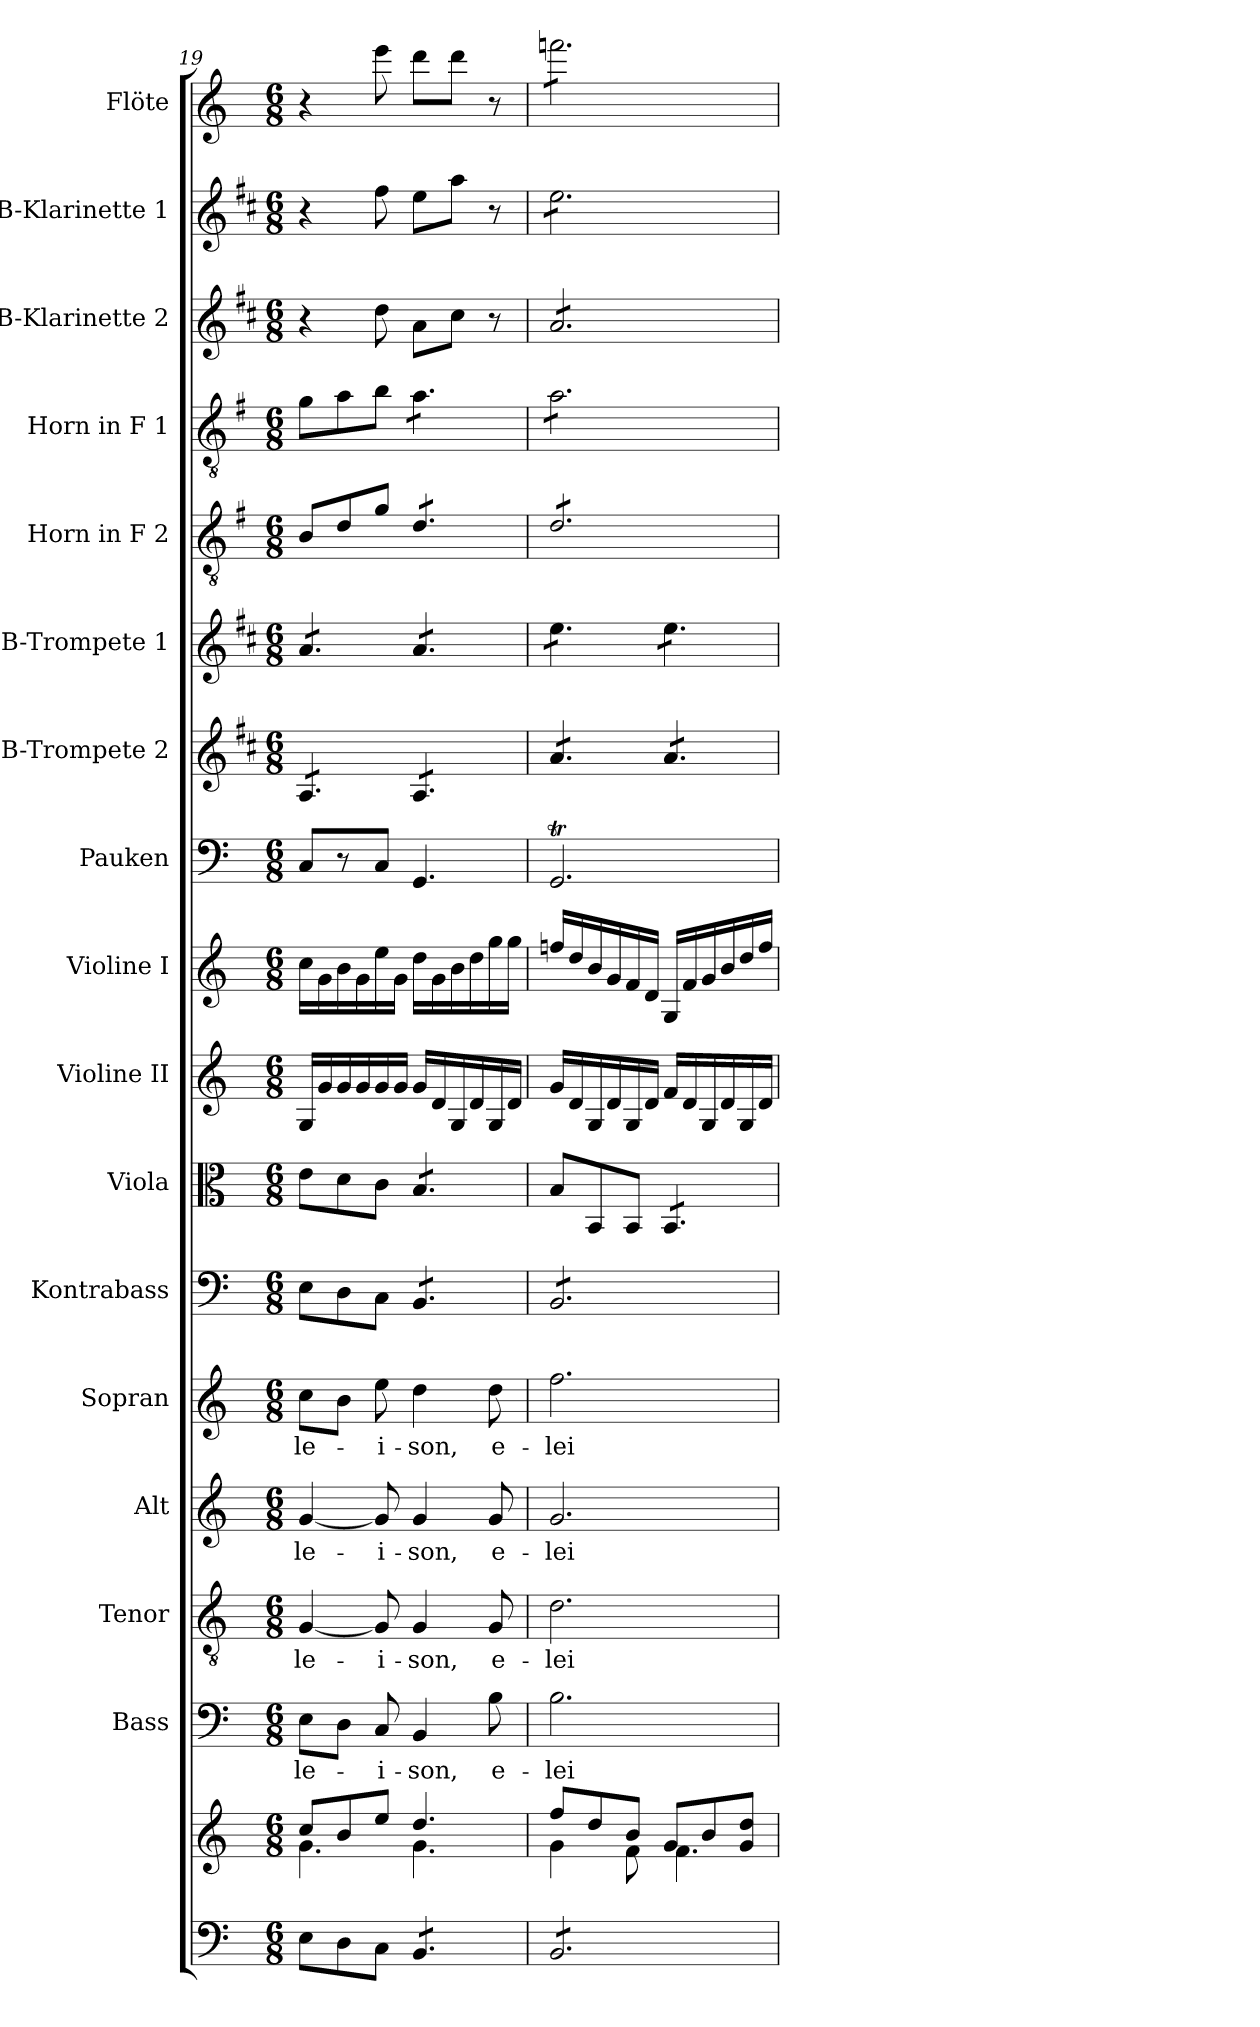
**kern	**kern	**kern	**text	**kern	**text	**kern	**text	**kern	**text	**kern	**kern	**kern	**kern	**kern	**kern	**kern	**kern	**kern	**kern	**kern	**kern
*part17	*part17	*part16	*part16	*part15	*part15	*part14	*part14	*part13	*part13	*part12	*part11	*part10	*part9	*part8	*part7	*part6	*part5	*part4	*part3	*part2	*part1
*staff18	*staff17	*staff16	*staff16	*staff15	*staff15	*staff14	*staff14	*staff13	*staff13	*staff12	*staff11	*staff10	*staff9	*staff8	*staff7	*staff6	*staff5	*staff4	*staff3	*staff2	*staff1
*	*	*I"Bass	*	*I"Tenor	*	*I"Alt	*	*I"Sopran	*	*I"Kontrabass	*I"Viola	*I"Violine II	*I"Violine I	*I"Pauken	*I"B-Trompete 2	*I"B-Trompete 1	*I"Horn in F 2	*I"Horn in F 1	*I"B-Klarinette 2	*I"B-Klarinette 1	*I"Flöte
*	*	*I'B.	*	*I'T.	*	*I'A.	*	*I'S.	*	*I'Kb.	*I'Vla.	*I'Vl. II	*I'Vl. I	*I'Pk.	*I'B Trp. 2	*I'B Trp. 1	*	*	*I'B Kl. 2	*I'B Kl. 1	*I'Fl.
*clefF4	*clefG2	*clefF4	*	*clefGv2	*	*clefG2	*	*clefG2	*	*clefF4	*clefC3	*clefG2	*clefG2	*clefF4	*clefG2	*clefG2	*clefGv2	*clefGv2	*clefG2	*clefG2	*clefG2
*	*	*	*	*	*	*	*	*	*	*ITrd7c12	*	*	*	*	*ITrd1c2	*ITrd1c2	*ITrd4c7	*ITrd4c7	*ITrd1c2	*ITrd1c2	*
*k[]	*k[]	*k[]	*	*k[]	*	*k[]	*	*k[]	*	*k[]	*k[]	*k[]	*k[]	*k[]	*k[]	*k[]	*k[]	*k[]	*k[]	*k[]	*k[]
*C:	*C:	*C:	*	*C:	*	*C:	*	*C:	*	*C:	*C:	*C:	*C:	*C:	*C:	*C:	*C:	*C:	*C:	*C:	*C:
*M6/8	*M6/8	*M6/8	*	*M6/8	*	*M6/8	*	*M6/8	*	*M6/8	*M6/8	*M6/8	*M6/8	*M6/8	*M6/8	*M6/8	*M6/8	*M6/8	*M6/8	*M6/8	*M6/8
=19	=19	=19	=19	=19	=19	=19	=19	=19	=19	=19	=19	=19	=19	=19	=19	=19	=19	=19	=19	=19	=19
*	*^	*	*	*	*	*	*	*	*	*	*	*	*	*	*	*	*	*	*	*	*
!	!	!	!	!LO:LY:b	!	!LO:LY:b	!	!LO:LY:b	!	!LO:LY:b	!	!	!	!	!	!	!	!	!	!	!	!
*	*	*	*	*	*	*	*	*	*	*	*	*	*	*	*	*tremolo	*	*	*	*	*	*
*	*	*	*	*	*	*	*	*	*	*	*	*	*	*	*	*	*tremolo	*	*	*	*	*
8E\L	8cc/L	4.g\	8E\L	-le-	[4G/	-le-	[4g/	-le-	8cc\L	-le-	8EE\L	8e\L	16G/LL	16cc\LL	8C/L	8G/L	8g/L	8E/L	8c\L	4r	4r	4r
.	.	.	.	.	.	.	.	.	.	.	.	.	16g/	16g\	.	.	.	.	.	.	.	.
8D\	8b/	.	8D\J	.	.	.	.	.	8b\J	.	8DD\	8d\	16g/	16b\	8r	8G/	8g/	8G/	8d\	.	.	.
.	.	.	.	.	.	.	.	.	.	.	.	.	16g/	16g\	.	.	.	.	.	.	.	.
!	!	!	!	!LO:LY:b	!	!LO:LY:b	!	!LO:LY:b	!	!LO:LY:b	!	!	!	!	!	!	!	!	!	!	!	!
8C\J	8ee/J	.	8C/	-i-	8G/]	-i-	8g/]	-i-	8ee\	-i-	8CC\J	8c\J	16g/	16ee\	8C/J	8G/J	8g/J	8c/J	8e\J	8cc\	8ee\	8eee\
.	.	.	.	.	.	.	.	.	.	.	.	.	16g/JJ	16g\JJ	.	.	.	.	.	.	.	.
!	!	!	!	!LO:LY:b	!	!LO:LY:b	!	!LO:LY:b	!	!LO:LY:b	!	!	!	!	!	!	!	!	!	!	!	!
*tremolo	*	*	*	*	*	*	*	*	*	*	*	*	*	*	*	*	*	*	*	*	*	*
*	*	*	*	*	*	*	*	*	*	*	*tremolo	*	*	*	*	*	*	*	*	*	*	*
*	*	*	*	*	*	*	*	*	*	*	*	*tremolo	*	*	*	*	*	*	*	*	*	*
*	*	*	*	*	*	*	*	*	*	*	*	*	*	*	*	*	*	*tremolo	*	*	*	*
*	*	*	*	*	*	*	*	*	*	*	*	*	*	*	*	*	*	*	*tremolo	*	*	*
8BB/L	4.dd/	4.g\	4BB/	-son,	4G/	-son,	4g/	-son,	4dd\	-son,	8BBB/L	8B/L	16g/LL	16dd\LL	4.GG/	8G/L	8g/L	8G/L	8d\L	8g\L	8dd\L	8ddd\L
.	.	.	.	.	.	.	.	.	.	.	.	.	16d/	16g\	.	.	.	.	.	.	.	.
8BB/	.	.	.	.	.	.	.	.	.	.	8BBB/	8B/	16G/	16b\	.	8G/	8g/	8G/	8d\	8b\J	8gg\J	8ddd\J
.	.	.	.	.	.	.	.	.	.	.	.	.	16d/	16dd\	.	.	.	.	.	.	.	.
!	!	!	!	!LO:LY:b	!	!LO:LY:b	!	!LO:LY:b	!	!LO:LY:b	!	!	!	!	!	!	!	!	!	!	!	!
8BB/J	.	.	8B\	e-	8G/	e-	8g/	e-	8dd\	e-	8BBB/J	8B/J	16G/	16gg\	.	8G/J	8g/J	8G/J	8d\J	8r	8r	8r
*	*	*	*	*	*	*	*	*	*	*	*	*Xtremolo	*	*	*	*	*	*	*	*	*	*
.	.	.	.	.	.	.	.	.	.	.	.	.	16d/JJ	16gg\JJ	.	.	.	.	.	.	.	.
!!LO:PB:g=z
=20	=20	=20	=20	=20	=20	=20	=20	=20	=20	=20	=20	=20	=20	=20	=20	=20	=20	=20	=20	=20	=20	=20
!	!	!	!	!LO:LY:b	!	!LO:LY:b	!	!LO:LY:b	!	!LO:LY:b	!	!	!	!	!	!	!	!	!	!	!	!
*	*	*	*	*	*	*	*	*	*	*	*	*	*	*	*	*	*	*	*	*tremolo	*	*
*	*	*	*	*	*	*	*	*	*	*	*	*	*	*	*	*	*	*	*	*	*tremolo	*
*	*	*	*	*	*	*	*	*	*	*	*	*	*	*	*	*	*	*	*	*	*	*tremolo
8BB/L	8ff/L	4g\	2.B\	-lei-	2.d\	-lei-	2.g/	-lei-	2.ff\	-lei-	8BBB/L	8B/L	16g/LL	16ffn/LL	2.GGT/	8g/L	8dd\L	8G/L	8d\L	8g/L	8dd\L	8fffn\L
.	.	.	.	.	.	.	.	.	.	.	.	.	16d/	16dd/	.	.	.	.	.	.	.	.
8BB/	8dd/	.	.	.	.	.	.	.	.	.	8BBB/	8BB/	16G/	16b/	.	8g/	8dd\	8G/	8d\	8g/	8dd\	8fffn\
.	.	.	.	.	.	.	.	.	.	.	.	.	16d/	16g/	.	.	.	.	.	.	.	.
8BB/	8b/J	8f\	.	.	.	.	.	.	.	.	8BBB/	8BB/J	16G/	16f/	.	8g/J	8dd\J	8G/	8d\	8g/	8dd\	8fffn\
.	.	.	.	.	.	.	.	.	.	.	.	.	16d/JJ	16d/JJ	.	.	.	.	.	.	.	.
*	*	*	*	*	*	*	*	*	*	*	*	*tremolo	*	*	*	*	*	*	*	*	*	*
8BB/	8g/L	4.f\	.	.	.	.	.	.	.	.	8BBB/	8BB/L	16f/LL	16G/LL	.	8g/L	8dd\L	8G/	8d\	8g/	8dd\	8fffn\
.	.	.	.	.	.	.	.	.	.	.	.	.	16d/	16f/	.	.	.	.	.	.	.	.
8BB/	8b/	.	.	.	.	.	.	.	.	.	8BBB/	8BB/	16G/	16g/	.	8g/	8dd\	8G/	8d\	8g/	8dd\	8fffn\
.	.	.	.	.	.	.	.	.	.	.	.	.	16d/	16b/	.	.	.	.	.	.	.	.
8BB/J	8g/ 8dd/J	.	.	.	.	.	.	.	.	.	8BBB/J	8BB/J	16G/	16dd/	.	8g/J	8dd\J	8G/J	8d\J	8g/J	8dd\J	8fffn\J
*	*	*	*	*	*	*	*	*	*	*	*	*	*	*	*	*	*	*	*	*	*	*Xtremolo
*	*	*	*	*	*	*	*	*	*	*	*	*	*	*	*	*	*	*	*	*	*Xtremolo	*
*	*	*	*	*	*	*	*	*	*	*	*	*	*	*	*	*	*	*	*	*Xtremolo	*	*
*	*	*	*	*	*	*	*	*	*	*	*	*	*	*	*	*	*	*	*Xtremolo	*	*	*
*	*	*	*	*	*	*	*	*	*	*	*	*	*	*	*	*	*	*Xtremolo	*	*	*	*
*	*	*	*	*	*	*	*	*	*	*	*	*	*	*	*	*	*Xtremolo	*	*	*	*	*
*	*	*	*	*	*	*	*	*	*	*	*	*	*	*	*	*Xtremolo	*	*	*	*	*	*
*	*	*	*	*	*	*	*	*	*	*	*	*Xtremolo	*	*	*	*	*	*	*	*	*	*
*	*	*	*	*	*	*	*	*	*	*	*Xtremolo	*	*	*	*	*	*	*	*	*	*	*
*Xtremolo	*	*	*	*	*	*	*	*	*	*	*	*	*	*	*	*	*	*	*	*	*	*
.	.	.	.	.	.	.	.	.	.	.	.	.	16d/JJ	16ff/JJ	.	.	.	.	.	.	.	.
*	*v	*v	*	*	*	*	*	*	*	*	*	*	*	*	*	*	*	*	*	*	*	*
=	=	=	=	=	=	=	=	=	=	=	=	=	=	=	=	=	=	=	=	=	=
*-	*-	*-	*-	*-	*-	*-	*-	*-	*-	*-	*-	*-	*-	*-	*-	*-	*-	*-	*-	*-	*-
